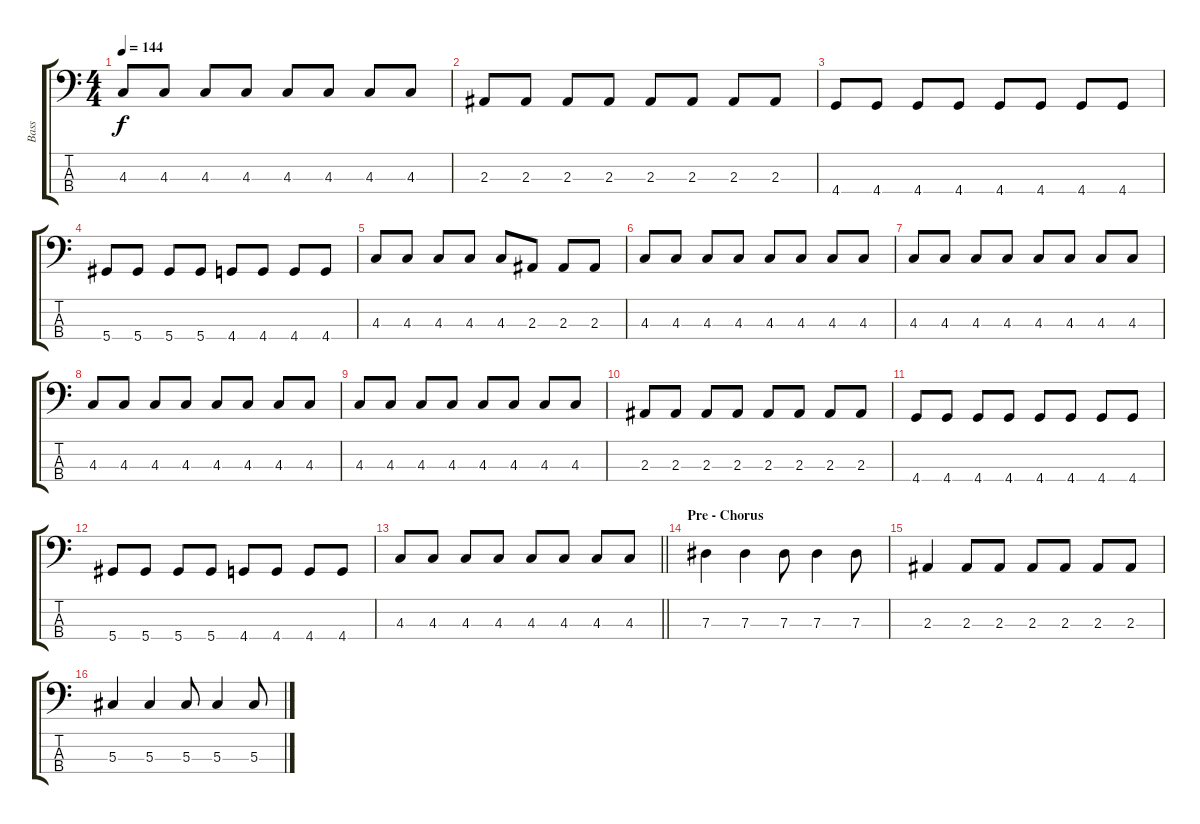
\track ("Bass" "Bass") {instrument electricbassfinger}
\staff {score tabs}
\tuning (Gb2 Db2 Ab1 Eb1) {hide}
\ts (4 4)
\tempo 144
\clef f4
\ks c
4.3.8{dy f} 4.3.8 4.3.8 4.3.8 4.3.8 4.3.8 4.3.8 4.3.8 |
2.3.8 2.3.8 2.3.8 2.3.8 2.3.8 2.3.8 2.3.8 2.3.8 |
4.4.8 4.4.8 4.4.8 4.4.8 4.4.8 4.4.8 4.4.8 4.4.8 |
5.4.8 5.4.8 5.4.8 5.4.8 4.4.8 4.4.8 4.4.8 4.4.8 |
4.3.8 4.3.8 4.3.8 4.3.8 4.3.8 2.3.8 2.3.8 2.3.8 |
4.3.8 4.3.8 4.3.8 4.3.8 4.3.8 4.3.8 4.3.8 4.3.8 |
4.3.8 4.3.8 4.3.8 4.3.8 4.3.8 4.3.8 4.3.8 4.3.8 |
4.3.8 4.3.8 4.3.8 4.3.8 4.3.8 4.3.8 4.3.8 4.3.8 |
4.3.8 4.3.8 4.3.8 4.3.8 4.3.8 4.3.8 4.3.8 4.3.8 |
2.3.8 2.3.8 2.3.8 2.3.8 2.3.8 2.3.8 2.3.8 2.3.8 |
4.4.8 4.4.8 4.4.8 4.4.8 4.4.8 4.4.8 4.4.8 4.4.8 |
5.4.8 5.4.8 5.4.8 5.4.8 4.4.8 4.4.8 4.4.8 4.4.8 |
\barLineRight lightlight
4.3.8 4.3.8 4.3.8 4.3.8 4.3.8 4.3.8 4.3.8 4.3.8 |
\section ("" "Pre - Chorus")
7.3.4 7.3.4 7.3.8 7.3.4 7.3.8 |
2.3.4 2.3.8 2.3.8 2.3.8 2.3.8 2.3.8 2.3.8 |
5.3.4 5.3.4 5.3.8 5.3.4 5.3.8
